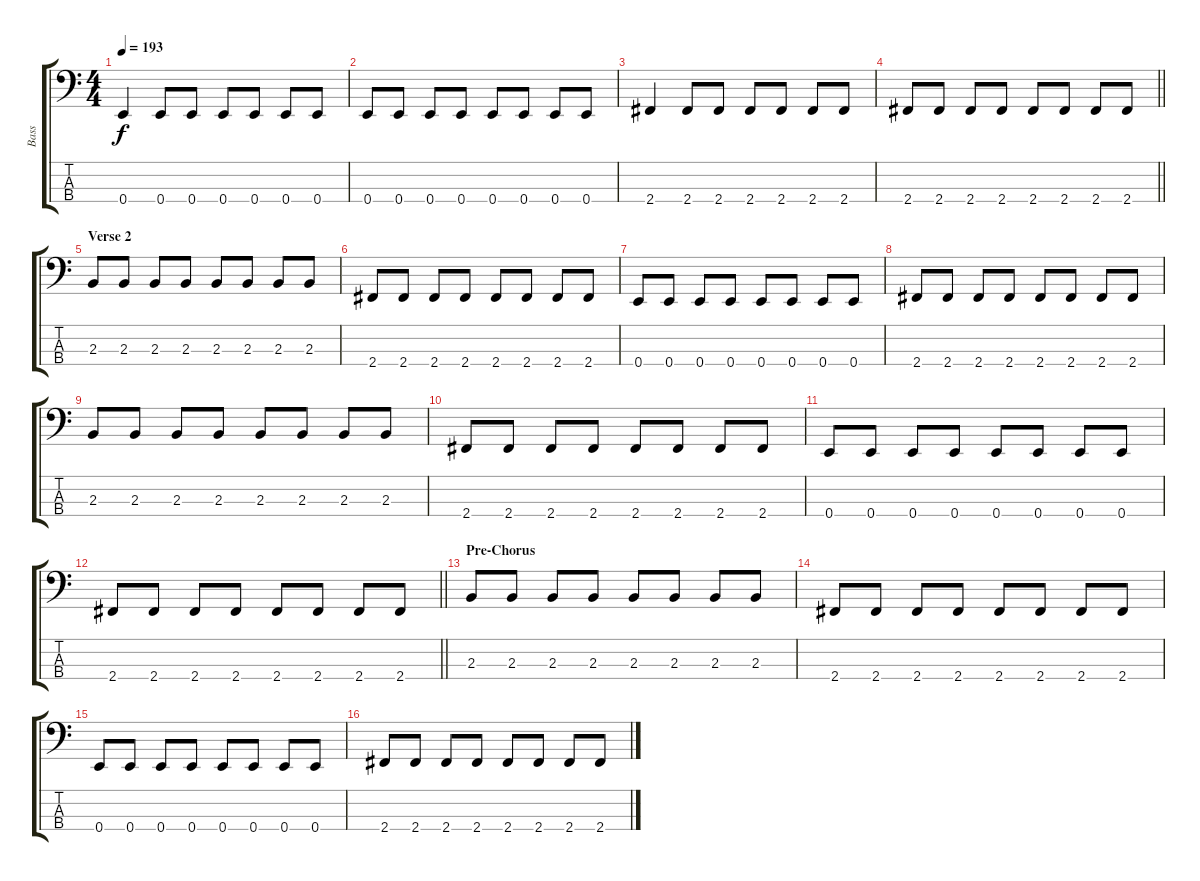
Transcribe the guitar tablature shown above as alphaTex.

\track ("Bass" "Bass") {instrument electricbasspick}
\staff {score tabs}
\tuning (G2 D2 A1 E1) {hide}
\ts (4 4)
\tempo 193
\clef f4
\ks c
0.4.4{dy f} 0.4.8 0.4.8 0.4.8 0.4.8 0.4.8 0.4.8 |
0.4.8 0.4.8 0.4.8 0.4.8 0.4.8 0.4.8 0.4.8 0.4.8 |
2.4.4 2.4.8 2.4.8 2.4.8 2.4.8 2.4.8 2.4.8 |
\barLineRight lightlight
2.4.8 2.4.8 2.4.8 2.4.8 2.4.8 2.4.8 2.4.8 2.4.8 |
\section ("" "Verse 2")
2.3.8 2.3.8 2.3.8 2.3.8 2.3.8 2.3.8 2.3.8 2.3.8 |
2.4.8 2.4.8 2.4.8 2.4.8 2.4.8 2.4.8 2.4.8 2.4.8 |
0.4.8 0.4.8 0.4.8 0.4.8 0.4.8 0.4.8 0.4.8 0.4.8 |
2.4.8 2.4.8 2.4.8 2.4.8 2.4.8 2.4.8 2.4.8 2.4.8 |
2.3.8 2.3.8 2.3.8 2.3.8 2.3.8 2.3.8 2.3.8 2.3.8 |
2.4.8 2.4.8 2.4.8 2.4.8 2.4.8 2.4.8 2.4.8 2.4.8 |
0.4.8 0.4.8 0.4.8 0.4.8 0.4.8 0.4.8 0.4.8 0.4.8 |
\barLineRight lightlight
2.4.8 2.4.8 2.4.8 2.4.8 2.4.8 2.4.8 2.4.8 2.4.8 |
\section ("" "Pre-Chorus")
2.3.8 2.3.8 2.3.8 2.3.8 2.3.8 2.3.8 2.3.8 2.3.8 |
2.4.8 2.4.8 2.4.8 2.4.8 2.4.8 2.4.8 2.4.8 2.4.8 |
0.4.8 0.4.8 0.4.8 0.4.8 0.4.8 0.4.8 0.4.8 0.4.8 |
2.4.8 2.4.8 2.4.8 2.4.8 2.4.8 2.4.8 2.4.8 2.4.8
